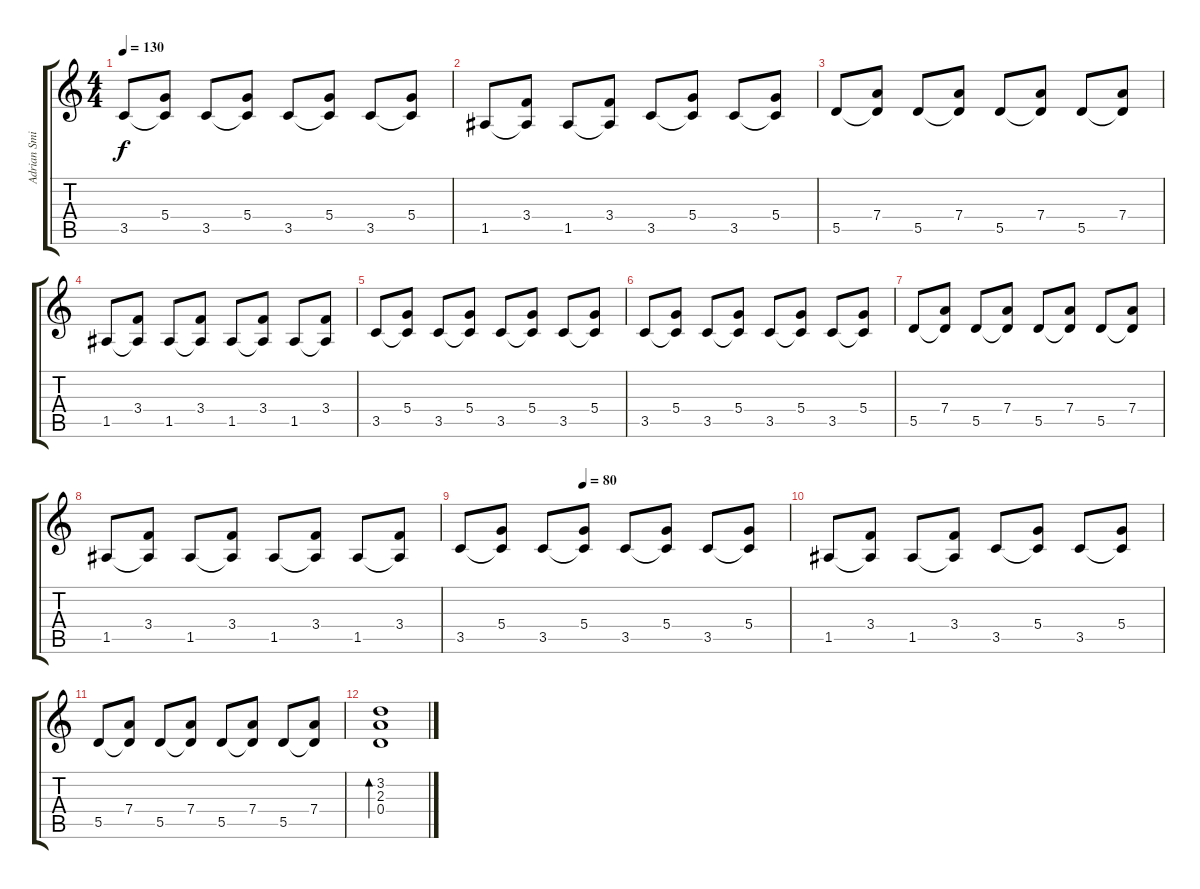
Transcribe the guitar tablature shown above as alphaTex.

\track ("Adrian Smith" "Adrian Smi") {instrument distortionguitar}
\staff {score tabs}
\tuning (E4 B3 G3 D3 A2 E2) {hide}
\ts (4 4)
\tempo 130
\clef g2
\ks c
3.5.8{dy f} (5.4 3.5{t}).8 3.5.8 (5.4 3.5{t}).8 3.5.8 (5.4 3.5{t}).8 3.5.8 (5.4 3.5{t}).8 |
1.5.8 (3.4 1.5{t}).8 1.5.8 (3.4 1.5{t}).8 3.5.8 (5.4 3.5{t}).8 3.5.8 (5.4 3.5{t}).8 |
5.5.8 (7.4 5.5{t}).8 5.5.8 (7.4 5.5{t}).8 5.5.8 (7.4 5.5{t}).8 5.5.8 (7.4 5.5{t}).8 |
1.5.8 (3.4 1.5{t}).8 1.5.8 (3.4 1.5{t}).8 1.5.8 (3.4 1.5{t}).8 1.5.8 (3.4 1.5{t}).8 |
3.5.8 (5.4 3.5{t}).8 3.5.8 (5.4 3.5{t}).8 3.5.8 (5.4 3.5{t}).8 3.5.8 (5.4 3.5{t}).8 |
3.5.8 (5.4 3.5{t}).8 3.5.8 (5.4 3.5{t}).8 3.5.8 (5.4 3.5{t}).8 3.5.8 (5.4 3.5{t}).8 |
5.5.8 (7.4 5.5{t}).8 5.5.8 (7.4 5.5{t}).8 5.5.8 (7.4 5.5{t}).8 5.5.8 (7.4 5.5{t}).8 |
1.5.8 (3.4 1.5{t}).8 1.5.8 (3.4 1.5{t}).8 1.5.8 (3.4 1.5{t}).8 1.5.8 (3.4 1.5{t}).8 |
\tempo (80 0.375)
3.5.8 (5.4 3.5{t}).8 3.5.8 (5.4 3.5{t}).8 3.5.8 (5.4 3.5{t}).8 3.5.8 (5.4 3.5{t}).8 |
1.5.8 (3.4 1.5{t}).8 1.5.8 (3.4 1.5{t}).8 3.5.8 (5.4 3.5{t}).8 3.5.8 (5.4 3.5{t}).8 |
5.5.8 (7.4 5.5{t}).8 5.5.8 (7.4 5.5{t}).8 5.5.8 (7.4 5.5{t}).8 5.5.8 (7.4 5.5{t}).8 |
(3.2 2.3 0.4).1{bd 60}
